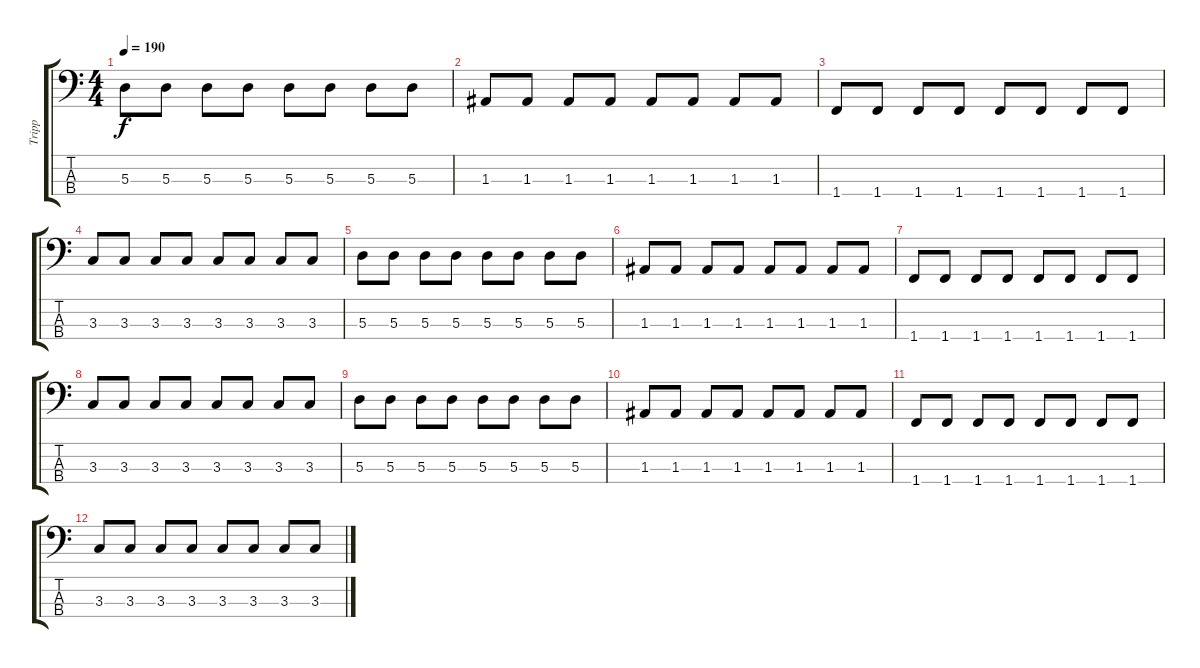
\track ("Tripp" "Tripp") {instrument electricbasspick}
\staff {score tabs}
\tuning (G2 D2 A1 E1) {hide}
\ts (4 4)
\tempo 190
\clef f4
\ks c
5.3.8{dy f} 5.3.8 5.3.8 5.3.8 5.3.8 5.3.8 5.3.8 5.3.8 |
1.3.8 1.3.8 1.3.8 1.3.8 1.3.8 1.3.8 1.3.8 1.3.8 |
1.4.8 1.4.8 1.4.8 1.4.8 1.4.8 1.4.8 1.4.8 1.4.8 |
3.3.8 3.3.8 3.3.8 3.3.8 3.3.8 3.3.8 3.3.8 3.3.8 |
5.3.8 5.3.8 5.3.8 5.3.8 5.3.8 5.3.8 5.3.8 5.3.8 |
1.3.8 1.3.8 1.3.8 1.3.8 1.3.8 1.3.8 1.3.8 1.3.8 |
1.4.8 1.4.8 1.4.8 1.4.8 1.4.8 1.4.8 1.4.8 1.4.8 |
3.3.8 3.3.8 3.3.8 3.3.8 3.3.8 3.3.8 3.3.8 3.3.8 |
5.3.8 5.3.8 5.3.8 5.3.8 5.3.8 5.3.8 5.3.8 5.3.8 |
1.3.8 1.3.8 1.3.8 1.3.8 1.3.8 1.3.8 1.3.8 1.3.8 |
1.4.8 1.4.8 1.4.8 1.4.8 1.4.8 1.4.8 1.4.8 1.4.8 |
3.3.8 3.3.8 3.3.8 3.3.8 3.3.8 3.3.8 3.3.8 3.3.8
